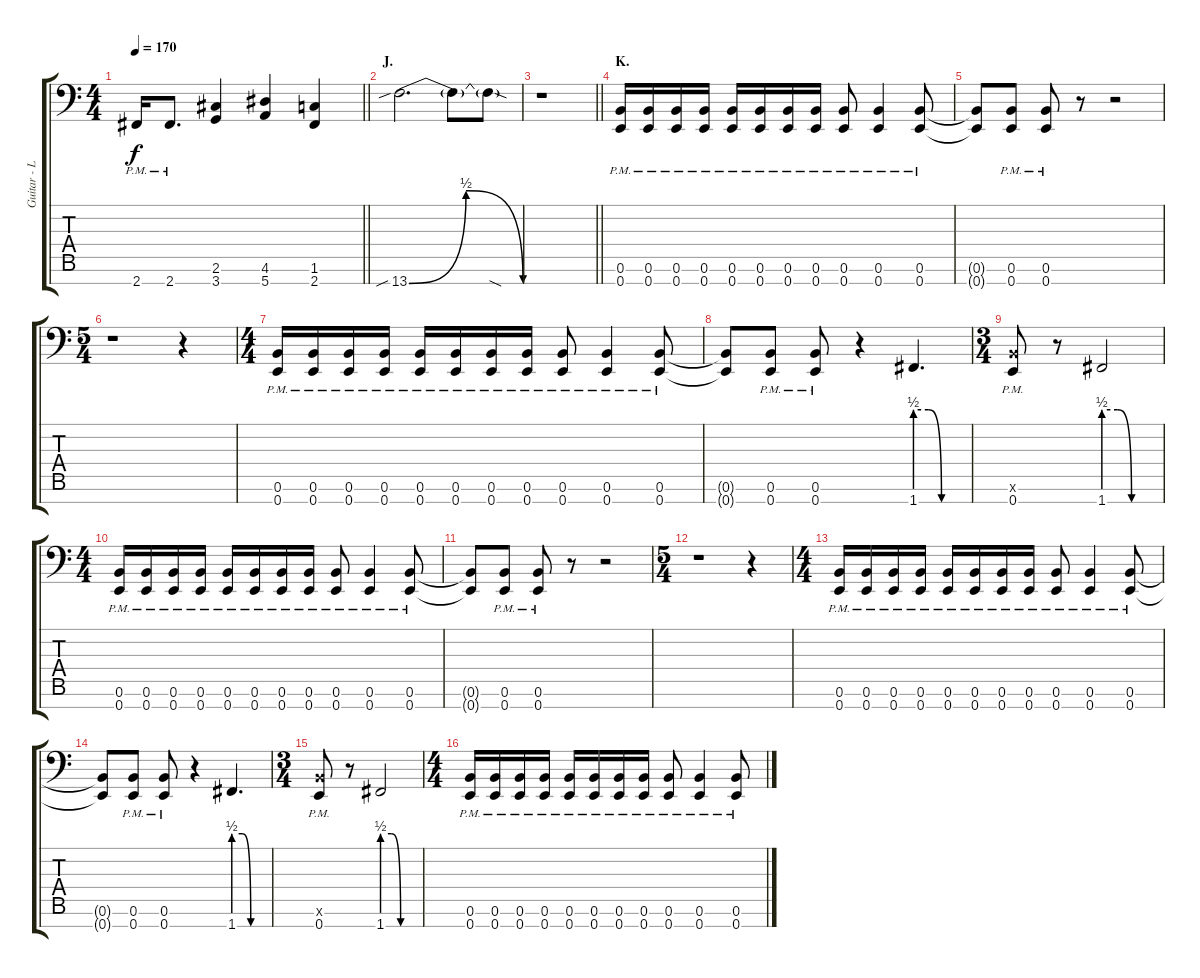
\track ("Guitar - Left" "Guitar - L") {instrument distortionguitar}
\staff {score tabs}
\tuning (E4 B3 Gb3 B2 E2 B1 E1) {hide}
\ts (4 4)
\tempo 170
\clef f4
\barLineRight lightlight
\ks c
2.7{pm}.16{dy f} 2.7{pm}.8{d} (2.6 3.7).4 (4.6 5.7).4 (1.6 2.7).4 |
\section ("" "J.")
13.7{be (bendrelease 0 0 15 2 45 2 60 0) sib}.2{d} 13.7{t}.8 13.7{sod t}.8 |
\barLineRight lightlight
r.1 |
\section ("" "K.")
(0.6{pm} 0.7{pm}).16 (0.6{pm} 0.7{pm}).16 (0.6{pm} 0.7{pm}).16 (0.6{pm} 0.7{pm}).16 (0.6{pm} 0.7{pm}).16 (0.6{pm} 0.7{pm}).16 (0.6{pm} 0.7{pm}).16 (0.6{pm} 0.7{pm}).16 (0.6{pm} 0.7{pm}).8 (0.6{pm} 0.7{pm}).4 (0.6{pm} 0.7{pm}).8 |
(0.6{t} 0.7{t}).8 (0.6{pm} 0.7{pm}).8 (0.6{pm} 0.7{pm}).8 r.8 r.2 |
\ts (5 4)
r.1 r.4 |
\ts (4 4)
(0.6{pm} 0.7{pm}).16 (0.6{pm} 0.7{pm}).16 (0.6{pm} 0.7{pm}).16 (0.6{pm} 0.7{pm}).16 (0.6{pm} 0.7{pm}).16 (0.6{pm} 0.7{pm}).16 (0.6{pm} 0.7{pm}).16 (0.6{pm} 0.7{pm}).16 (0.6{pm} 0.7{pm}).8 (0.6{pm} 0.7{pm}).4 (0.6{pm} 0.7{pm}).8 |
(0.6{t} 0.7{t}).8 (0.6{pm} 0.7{pm}).8 (0.6{pm} 0.7{pm}).8 r.4 1.7{be (custom 0 2 15 2 30 0 60 0)}.4{d} |
\ts (3 4)
(0.6{x} 0.7{pm}).8 r.8 1.7{be (custom 0 2 15 2 30 0 60 0)}.2 |
\ts (4 4)
(0.6{pm} 0.7{pm}).16 (0.6{pm} 0.7{pm}).16 (0.6{pm} 0.7{pm}).16 (0.6{pm} 0.7{pm}).16 (0.6{pm} 0.7{pm}).16 (0.6{pm} 0.7{pm}).16 (0.6{pm} 0.7{pm}).16 (0.6{pm} 0.7{pm}).16 (0.6{pm} 0.7{pm}).8 (0.6{pm} 0.7{pm}).4 (0.6{pm} 0.7{pm}).8 |
(0.6{t} 0.7{t}).8 (0.6{pm} 0.7{pm}).8 (0.6{pm} 0.7{pm}).8 r.8 r.2 |
\ts (5 4)
r.1 r.4 |
\ts (4 4)
(0.6{pm} 0.7{pm}).16 (0.6{pm} 0.7{pm}).16 (0.6{pm} 0.7{pm}).16 (0.6{pm} 0.7{pm}).16 (0.6{pm} 0.7{pm}).16 (0.6{pm} 0.7{pm}).16 (0.6{pm} 0.7{pm}).16 (0.6{pm} 0.7{pm}).16 (0.6{pm} 0.7{pm}).8 (0.6{pm} 0.7{pm}).4 (0.6{pm} 0.7{pm}).8 |
(0.6{t} 0.7{t}).8 (0.6{pm} 0.7{pm}).8 (0.6{pm} 0.7{pm}).8 r.4 1.7{be (custom 0 2 15 2 30 0 60 0)}.4{d} |
\ts (3 4)
(0.6{x} 0.7{pm}).8 r.8 1.7{be (custom 0 2 15 2 30 0 60 0)}.2 |
\ts (4 4)
(0.6{pm} 0.7{pm}).16 (0.6{pm} 0.7{pm}).16 (0.6{pm} 0.7{pm}).16 (0.6{pm} 0.7{pm}).16 (0.6{pm} 0.7{pm}).16 (0.6{pm} 0.7{pm}).16 (0.6{pm} 0.7{pm}).16 (0.6{pm} 0.7{pm}).16 (0.6{pm} 0.7{pm}).8 (0.6{pm} 0.7{pm}).4 (0.6{pm} 0.7{pm}).8
